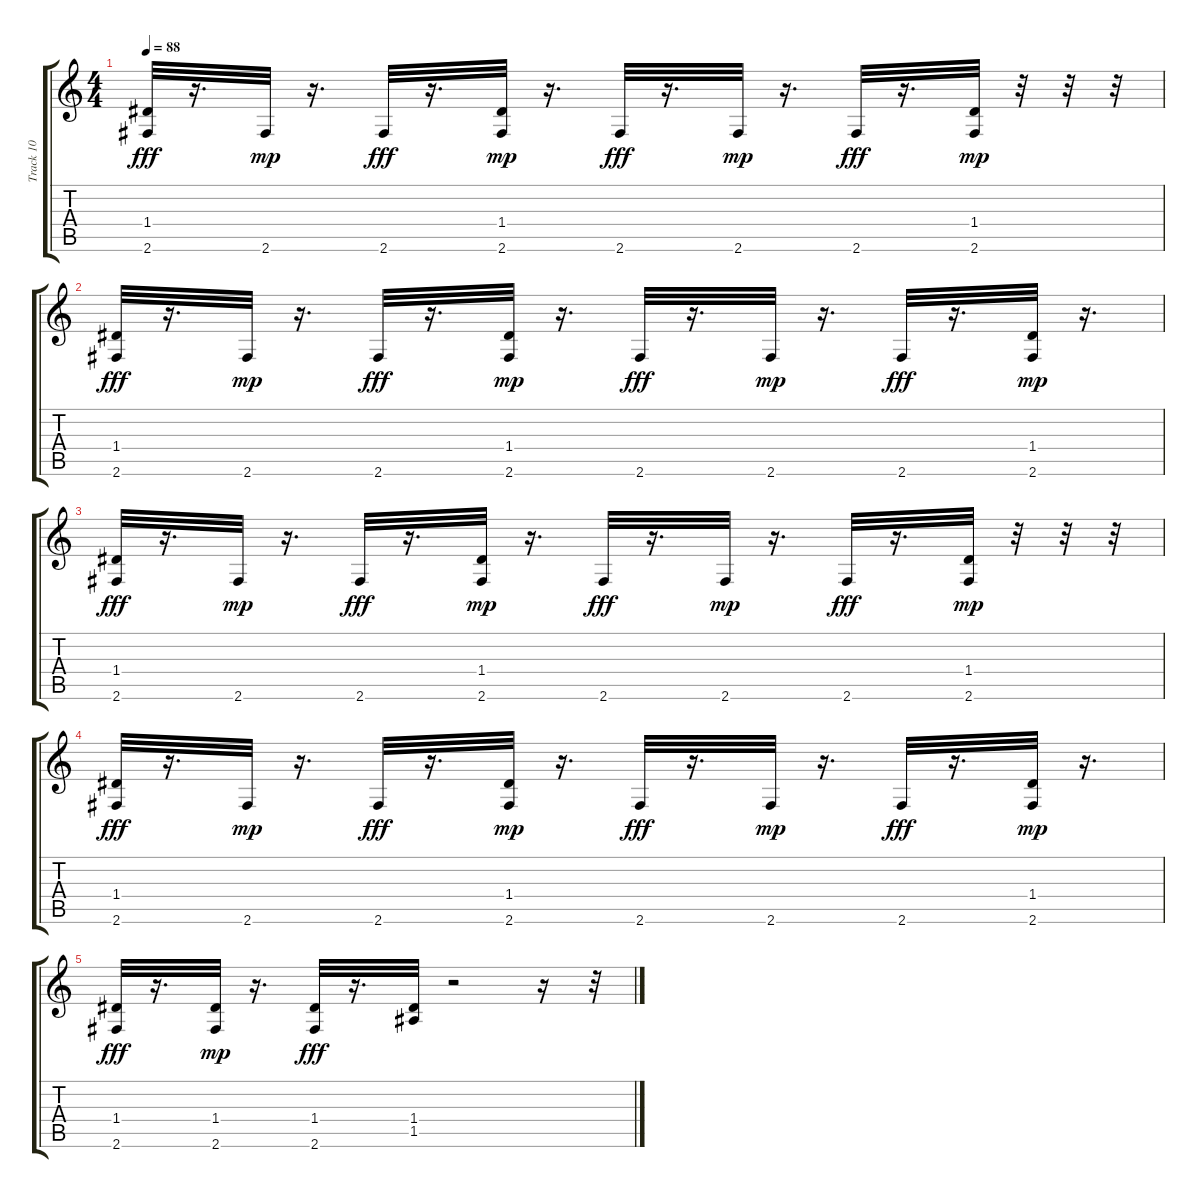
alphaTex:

\track ("Track 10" "Track 10") {instrument acousticguitarsteel}
\staff {score tabs}
\tuning (E4 B3 G3 D3 A2 E2) {hide}
\ts (4 4)
\tempo 88
\clef g2
\ks c
(1.4 2.6).32{dy fff} r.16{d} 2.6.32{dy mp} r.16{d} 2.6.32{dy fff} r.16{d} (1.4 2.6).32{dy mp} r.16{d} 2.6.32{dy fff} r.16{d} 2.6.32{dy mp} r.16{d} 2.6.32{dy fff} r.16{d} (1.4 2.6).32{dy mp} r.32 r.32 r.32 |
(1.4 2.6).32{dy fff} r.16{d} 2.6.32{dy mp} r.16{d} 2.6.32{dy fff} r.16{d} (1.4 2.6).32{dy mp} r.16{d} 2.6.32{dy fff} r.16{d} 2.6.32{dy mp} r.16{d} 2.6.32{dy fff} r.16{d} (1.4 2.6).32{dy mp} r.16{d} |
(1.4 2.6).32{dy fff} r.16{d} 2.6.32{dy mp} r.16{d} 2.6.32{dy fff} r.16{d} (1.4 2.6).32{dy mp} r.16{d} 2.6.32{dy fff} r.16{d} 2.6.32{dy mp} r.16{d} 2.6.32{dy fff} r.16{d} (1.4 2.6).32{dy mp} r.32 r.32 r.32 |
(1.4 2.6).32{dy fff} r.16{d} 2.6.32{dy mp} r.16{d} 2.6.32{dy fff} r.16{d} (1.4 2.6).32{dy mp} r.16{d} 2.6.32{dy fff} r.16{d} 2.6.32{dy mp} r.16{d} 2.6.32{dy fff} r.16{d} (1.4 2.6).32{dy mp} r.16{d} |
(1.4 2.6).32{dy fff} r.16{d} (1.4 2.6).32{dy mp} r.16{d} (1.4 2.6).32{dy fff} r.16{d} (1.4 1.5).32 r.2 r.16 r.32
